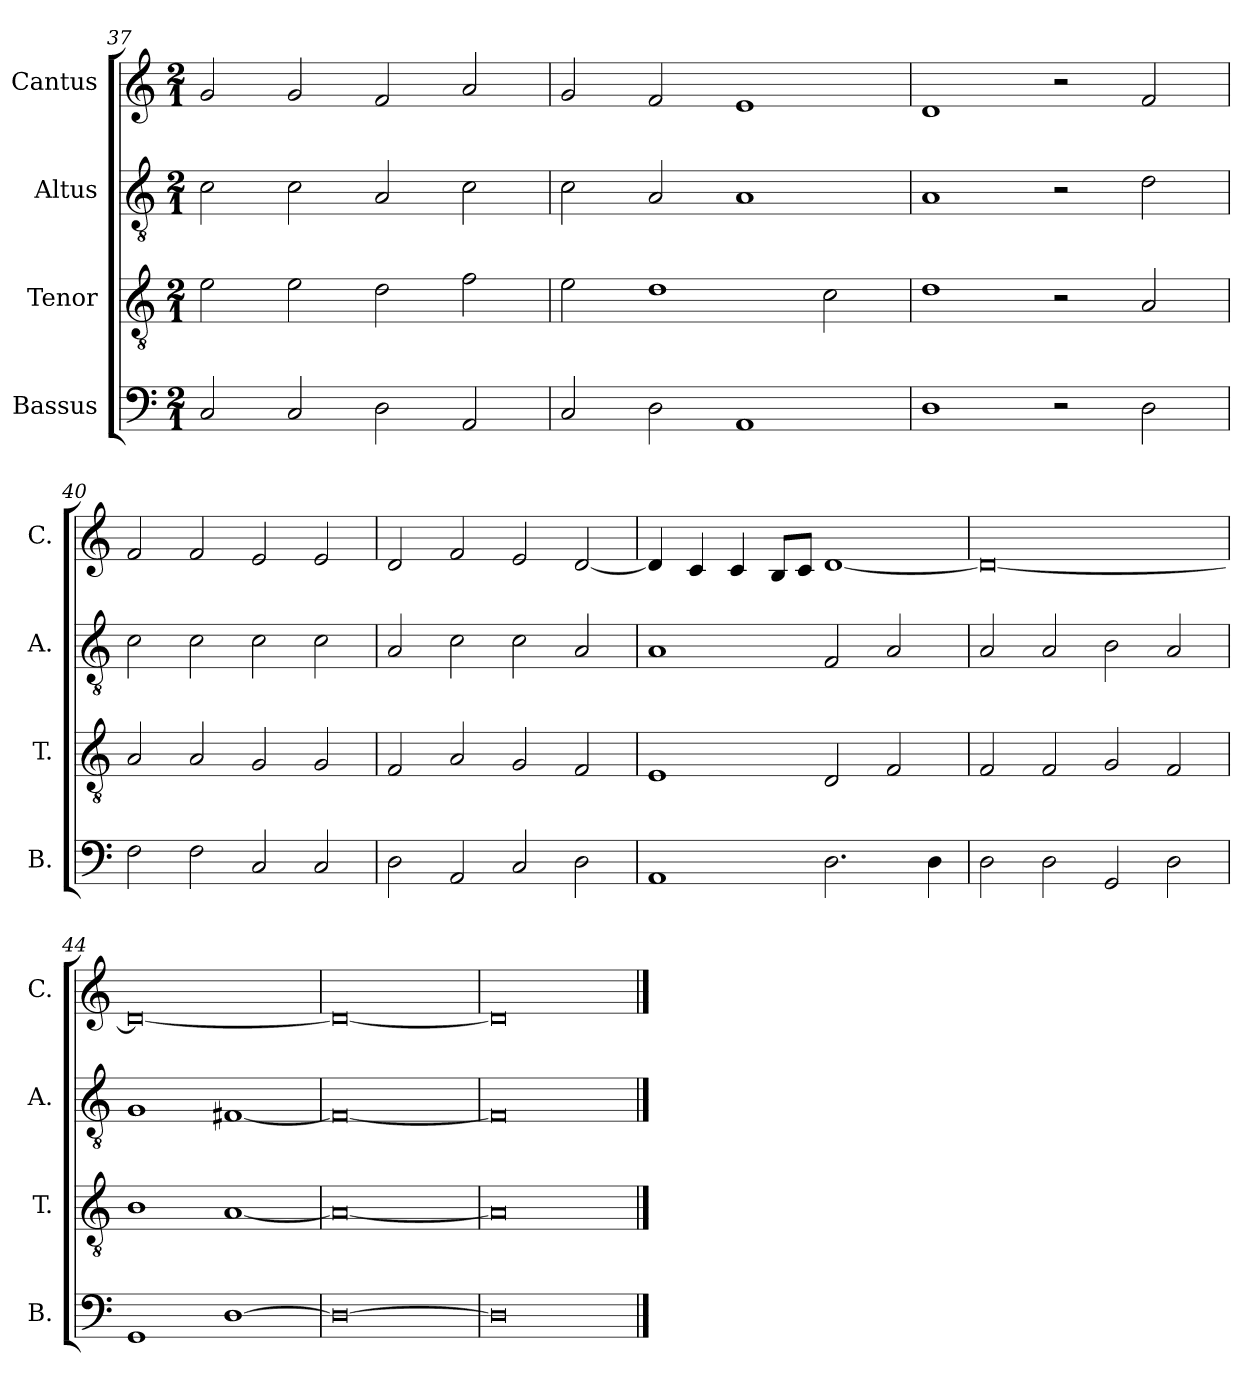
**kern	**kern	**kern	**kern
*part4	*part3	*part2	*part1
*staff4	*staff3	*staff2	*staff1
*I"Bassus	*I"Tenor	*I"Altus	*I"Cantus
*I'B.	*I'T.	*I'A.	*I'C.
*clefF4	*clefGv2	*clefGv2	*clefG2
*k[]	*k[]	*k[]	*k[]
*M2/1	*M2/1	*M2/1	*M2/1
=37	=37	=37	=37
2C/	2e\	2c\	2g/
2C/	2e\	2c\	2g/
2D\	2d\	2A/	2f/
2AA/	2f\	2c\	2a/
=38	=38	=38	=38
2C/	2e\	2c\	2g/
2D\	1d	2A/	2f/
1AA	.	1A	1e
.	2c\	.	.
=39	=39	=39	=39
1D	1d	1A	1d
2r	2r	2r	2r
2D\	2A/	2d\	2f/
=40	=40	=40	=40
2F\	2A/	2c\	2f/
2F\	2A/	2c\	2f/
2C/	2G/	2c\	2e/
2C/	2G/	2c\	2e/
=41	=41	=41	=41
2D\	2F/	2A/	2d/
2AA/	2A/	2c\	2f/
2C/	2G/	2c\	2e/
2D\	2F/	2A/	[2d/
=42	=42	=42	=42
1AA	1E	1A	4d/]
.	.	.	4c/
.	.	.	4c/
.	.	.	8B/L
.	.	.	8c/J
2.D\	2D/	2F/	[1d
.	2F/	2A/	.
4D\	.	.	.
!!LO:LB:g=z
=43	=43	=43	=43
2D\	2F/	2A/	0d_
2D\	2F/	2A/	.
2GG/	2G/	2B\	.
2D\	2F/	2A/	.
=44	=44	=44	=44
1GG	1B	1G	0d_
[1D	[1A	[1F#X	.
=45	=45	=45	=45
0D_	0A_	0F#_	0d_
=46	=46	=46	=46
0D]	0A]	0F#]	0d]
==	==	==	==
*-	*-	*-	*-
